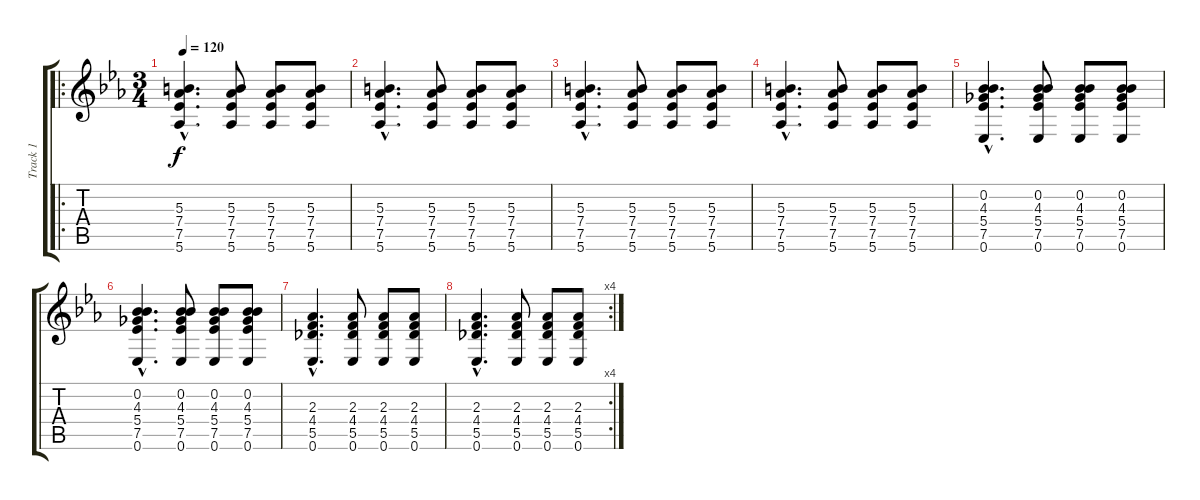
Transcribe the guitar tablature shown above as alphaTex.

\track ("Track 1" "Track 1") {instrument acousticguitarnylon}
\staff {score tabs}
\tuning (Eb4 Bb3 Gb3 Db3 Ab2 Eb2) {hide}
\ro
\ts (3 4)
\tempo 120
\clef g2
\ks eb
(5.3{hac} 7.4{hac} 7.5{hac} 5.6{hac}).4{d dy f} (5.3 7.4 7.5 5.6).8 (5.3 7.4 7.5 5.6).8 (5.3 7.4 7.5 5.6).8 |
(5.3{hac} 7.4{hac} 7.5{hac} 5.6{hac}).4{d} (5.3 7.4 7.5 5.6).8 (5.3 7.4 7.5 5.6).8 (5.3 7.4 7.5 5.6).8 |
(5.3{hac} 7.4{hac} 7.5{hac} 5.6{hac}).4{d} (5.3 7.4 7.5 5.6).8 (5.3 7.4 7.5 5.6).8 (5.3 7.4 7.5 5.6).8 |
(5.3{hac} 7.4{hac} 7.5{hac} 5.6{hac}).4{d} (5.3 7.4 7.5 5.6).8 (5.3 7.4 7.5 5.6).8 (5.3 7.4 7.5 5.6).8 |
(0.2{hac} 4.3{hac} 5.4{hac} 7.5{hac} 0.6{hac}).4{d} (0.2 4.3 5.4 7.5 0.6).8 (0.2 4.3 5.4 7.5 0.6).8 (0.2 4.3 5.4 7.5 0.6).8 |
(0.2{hac} 4.3{hac} 5.4{hac} 7.5{hac} 0.6{hac}).4{d} (0.2 4.3 5.4 7.5 0.6).8 (0.2 4.3 5.4 7.5 0.6).8 (0.2 4.3 5.4 7.5 0.6).8 |
(2.3{hac} 4.4{hac} 5.5{hac} 0.6{hac}).4{d} (2.3 4.4 5.5 0.6).8 (2.3 4.4 5.5 0.6).8 (2.3 4.4 5.5 0.6).8 |
\rc 4
(2.3{hac} 4.4{hac} 5.5{hac} 0.6{hac}).4{d} (2.3 4.4 5.5 0.6).8 (2.3 4.4 5.5 0.6).8 (2.3 4.4 5.5 0.6).8
